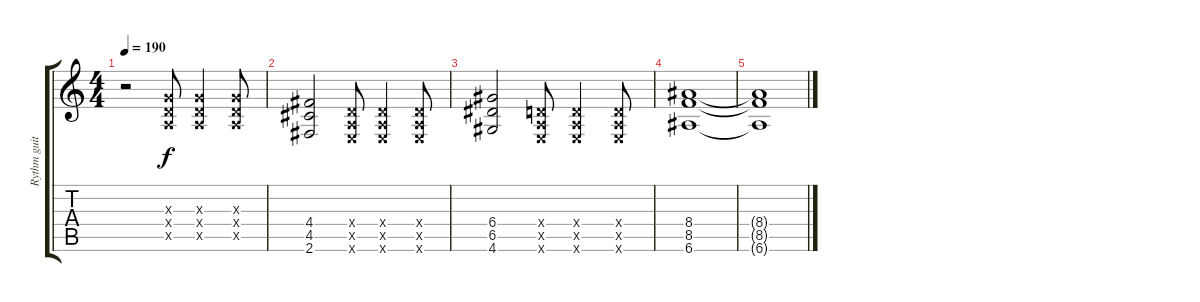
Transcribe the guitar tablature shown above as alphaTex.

\track ("Rythm guitar" "Rythm guit") {instrument distortionguitar}
\staff {score tabs}
\tuning (E4 B3 G3 D3 A2 E2) {hide}
\ts (4 4)
\tempo 190
\clef g2
\ks c
r.2{dy f} (0.3{x} 0.4{x} 0.5{x}).8 (0.3{x} 0.4{x} 0.5{x}).4 (0.3{x} 0.4{x} 0.5{x}).8 |
(4.4 4.5 2.6).2 (0.4{x} 0.5{x} 0.6{x}).8 (0.4{x} 0.5{x} 0.6{x}).4 (0.4{x} 0.5{x} 0.6{x}).8 |
(6.4 6.5 4.6).2 (0.4{x} 0.5{x} 0.6{x}).8 (0.4{x} 0.5{x} 0.6{x}).4 (0.4{x} 0.5{x} 0.6{x}).8 |
(8.4 8.5 6.6).1 |
(8.4{t} 8.5{t} 6.6{t}).1
